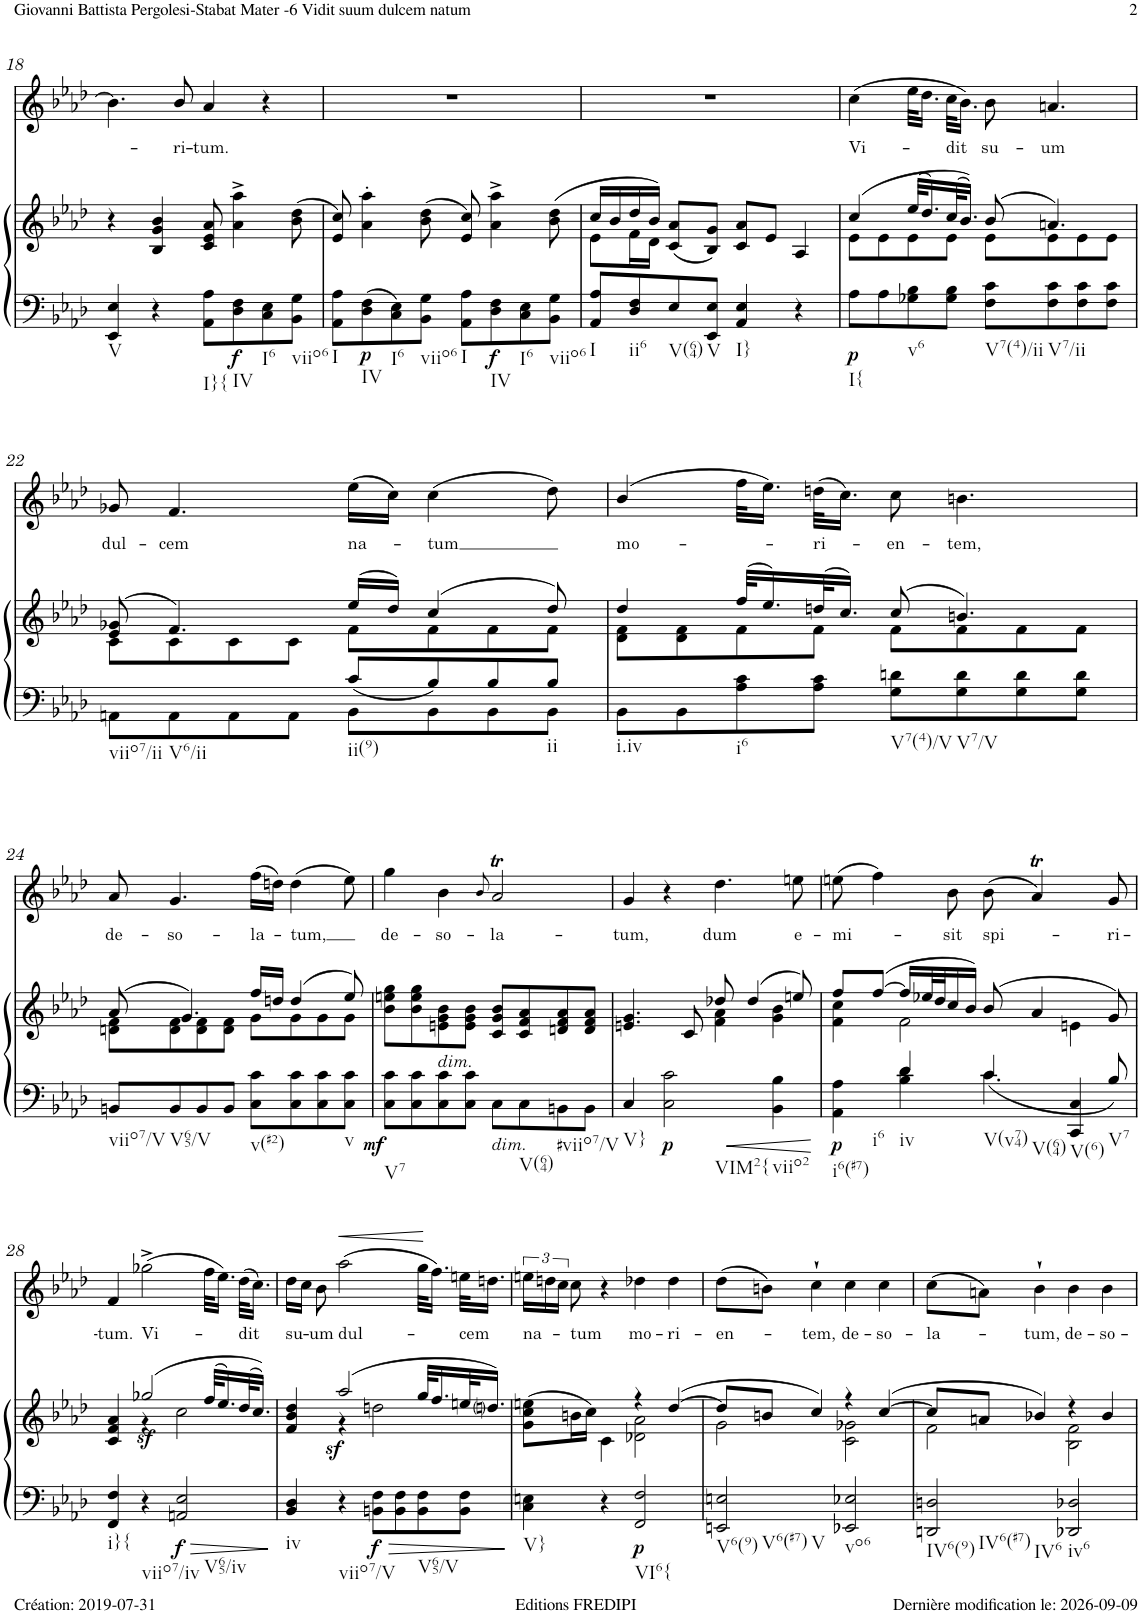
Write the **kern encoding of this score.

**kern	**kern	**dynam	**kern	**text	**dynam
*part2	*part2	*part2	*part1	*part1	*part1
*staff3	*staff2	*staff2/3	*staff1	*staff1	*staff1
*I"Violino I/II Viola Violoncello Contrabasso e organo	*	*	*I"Soprano	*	*
!!LO:PB:g=z
*clefF4	*clefG2	*	*clefG2	*	*
*k[b-e-a-d-]	*k[b-e-a-d-]	*	*k[b-e-a-d-]	*	*
*M4/4	*M4/4	*	*M4/4	*	*
*met(c)	*met(c)	*	*met(c)	*	*
=18	=18	=18	=18	=18	=18
!LO:TX:b:t=V	!	!	!	!	!
4EE-/ 4E-/	4r	.	4.b-\]	.	.
4r	4B-/ 4g/ 4b-/	.	.	.	.
!	!	!	!	!LO:LY:b	!
.	.	.	8b-/	-ri-	.
!LO:TX:b:t=I}{	!	!	!	!	!
!	!	!	!	!LO:LY:b	!
8AA-\ 8A-\L	8c/ 8e-/ 8a-/	.	4a-/	-tum.	.
!LO:TX:b:t=IV	!	!	!	!	!
!	!	!LO:DY:b=2	!	!	!
8D-\ 8F\	4a-\^ 4aa-\^	f	.	.	.
!LO:TX:b:t=I6	!	!	!	!	!
8C\ 8E-\	.	.	4r	.	.
!LO:TX:b:t=viio6	!	!	!	!	!
8BB-\ 8G\J	(>8b-\ 8dd-\	.	.	.	.
=19	=19	=19	=19	=19	=19
!LO:TX:b:t=I	!	!	!	!	!
8AA-\ 8A-\L	8e-/ 8cc/)	.	1r	.	.
!LO:TX:b:t=IV	!	!	!	!	!
!	!	!LO:DY:b=2	!	!	!
8D-\ 8F\	4a-\' 4aa-\'	p	.	.	.
!LO:TX:b:t=I6	!	!	!	!	!
8C\ 8E-\	.	.	.	.	.
!LO:TX:b:t=viio6	!	!	!	!	!
8BB-\ 8G\J	(>8b-\ 8dd-\	.	.	.	.
!LO:TX:b:t=I	!	!	!	!	!
8AA-\ 8A-\L	8e-/ 8cc/)	.	.	.	.
!LO:TX:b:t=IV	!	!	!	!	!
!	!	!LO:DY:b=2	!	!	!
8D-\ 8F\	4a-\^ 4aa-\^	f	.	.	.
!LO:TX:b:t=I6	!	!	!	!	!
8C\ 8E-\	.	.	.	.	.
!LO:TX:b:t=viio6	!	!	!	!	!
8BB-\ 8G\J	(>8b-\ 8dd-\	.	.	.	.
=20	=20	=20	=20	=20	=20
*	*^	*	*	*	*
!LO:TX:b:t=I	!	!	!	!	!	!
8AA-/ 8A-/L	16cc/LL	8e-\L	.	1r	.	.
.	16b-/	.	.	.	.	.
!LO:TX:b:t=ii6	!	!	!	!	!	!
8D-/ 8F/	16dd-/	16f\L	.	.	.	.
.	16b-/JJ)	16d-\JJ	.	.	.	.
!LO:TX:b:t=V(64)	!	!	!	!	!	!
8E-/	(<8c/ 8a-/L	2.ryy	.	.	.	.
!LO:TX:b:t=V	!	!	!	!	!	!
8EE-/ 8E-/J	8B-/ 8g/J)	.	.	.	.	.
!LO:TX:b:t=I}	!	!	!	!	!	!
4AA-/ 4E-/	8c/ 8a-/L	.	.	.	.	.
.	8e-/J	.	.	.	.	.
4r	4A-/	.	.	.	.	.
=21	=21	=21	=21	=21	=21	=21
!LO:TX:b:t=I{	!	!	!	!	!	!
!	!	!	!LO:DY:b=2	!	!LO:LY:b	!
8A-\L	(>4cc/	8e-\L	p	(>4cc\	Vi-	.
8A-\	.	8e-\	.	.	.	.
!LO:TX:b:t=v6	!	!	!	!	!	!
8G-X\ 8B-\	(32ee-/KLL	8e-\	.	32ee-\KLL	.	.
.	16.dd-/)	.	.	16.dd-\JJ	.	.
!	!	!	!	!	!LO:LY:b	!
8G-\ 8B-\J	(32cc/K	8e-\J	.	32cc\KLL	-dit	.
.	16.b-/JJ))	.	.	16.b-\JJ)	.	.
!LO:TX:b:t=V7(4)/ii	!	!	!	!	!	!
!	!	!	!	!	!LO:LY:b	!
8F\ 8c\L	(8b-/	8e-\L	.	8b-\	su-	.
!LO:TX:b:t=V7/ii	!	!	!	!	!	!
!	!	!	!	!	!LO:LY:b	!
8F\ 8c\	4.an/)	8e-\	.	4.an/	-um	.
8F\ 8c\	.	8e-\	.	.	.	.
8F\ 8c\J	.	8e-\J	.	.	.	.
!!LO:LB:g=z
=22	=22	=22	=22	=22	=22	=22
*^	*	*	*	*	*	*
!LO:TX:b:t=viio7/ii	!	!	!	!	!	!	!
!	!	!	!	!	!	!LO:LY:b	!
8AAn\L	2ryy	(>8e-/ 8g-X/	8c\L	.	8g-X/	dul-	.
!LO:TX:b:t=V6/ii	!	!	!	!	!	!	!
!	!	!	!	!	!	!LO:LY:b	!
8AA\	.	4.f/)	8c\	.	4.f/	-cem	.
8AA\	.	.	8c\	.	.	.	.
8AA\J	.	.	8c\J	.	.	.	.
!LO:TX:b:t=ii(9)	!	!	!	!	!	!	!
!	!	!	!	!	!	!LO:LY:b	!
8c/L	8BB-\L	(>16ee-/LL	8f\L	.	(>16ee-\LL	na-	.
.	.	16dd-/JJ)	.	.	16cc\JJ)	.	.
!	!	!	!	!	!	!LO:LY:b	!
8B-/	8BB-\	(>4cc/	8f\	.	(>4cc\	-tum	.
8B-/	8BB-\	.	8f\	.	.	.	.
!LO:TX:b:t=ii	!	!	!	!	!	!	!
8B-/J	8BB-\J	8dd-/)	8f\J	.	8dd-\)	.	.
=23	=23	=23	=23	=23	=23	=23	=23
!LO:TX:b:t=i.iv	!	!	!	!	!	!	!
!	!	!	!	!	!	!LO:LY:b	!
*v	*v	*	*	*	*	*	*
8BB-\L	4dd-/	8d-\ 8f\L	.	(>4b-/	mo-	.
8BB-\	.	8d-\ 8f\	.	.	.	.
!LO:TX:b:t=i6	!	!	!	!	!	!
8A-\ 8c\	(>32ff/KLL	8f\	.	32ff\KLL	.	.
.	16.ee-/)	.	.	16.ee-\JJ)	.	.
!	!	!	!	!	!LO:LY:b	!
8A-\ 8c\J	(>32ddn/K	8f\J	.	(>32ddn\KLL	-ri-	.
.	16.cc/JJ)	.	.	16.cc\JJ)	.	.
!LO:TX:b:t=V7(4)/V	!	!	!	!	!	!
!	!	!	!	!	!LO:LY:b	!
8G\ 8dn\L	(>8cc/	8f\L	.	8cc\	-en-	.
!LO:TX:b:t=V7/V	!	!	!	!	!	!
!	!	!	!	!	!LO:LY:b	!
8G\ 8d\	4.bn/)	8f\	.	4.bn\	-tem,	.
8G\ 8d\	.	8f\	.	.	.	.
8G\ 8d\J	.	8f\J	.	.	.	.
!!LO:LB:g=z
=24	=24	=24	=24	=24	=24	=24
!LO:TX:b:t=viio7/V	!	!	!	!	!	!
!	!	!	!	!	!LO:LY:b	!
8BBn/L	8dn\ 8f\L	(>8a-/	.	8a-/	de-	.
!LO:TX:b:t=V65/V	!	!	!	!	!	!
!	!	!	!	!	!LO:LY:b	!
8BB/	8d\ 8f\	4.g/)	.	4.g/	-so-	.
8BB/	8d\ 8f\	.	.	.	.	.
8BB/J	8d\ 8f\J	.	.	.	.	.
!LO:TX:b:t=v(#2)	!	!	!	!	!	!
!	!	!	!	!	!LO:LY:b	!
8C\ 8c\L	8g\L	16ff/LL	.	(>16ff\LL	-la-	.
.	.	16ddn/JJ	.	16ddn\JJ)	.	.
!	!	!	!	!	!LO:LY:b	!
8C\ 8c\	8g\	(>4dd/	.	(>4dd\	-tum,	.
8C\ 8c\	8g\	.	.	.	.	.
!LO:TX:b:t=v	!	!	!	!	!	!
8C\ 8c\J	8g\J	8ee-/)	.	8ee-\)	.	.
=25	=25	=25	=25	=25	=25	=25
!LO:TX:b:t=V7	!	!	!	!	!	!
!	!	!	!LO:DY:b=2	!	!LO:LY:b	!
*	*v	*v	*	*	*	*
8C\ 8c\L	8b-\ 8een\ 8gg\L	mf	4gg\	de-	.
8C\ 8c\	8b-\ 8ee\ 8gg\	.	.	.	.
!	!LO:TX:b:i:t=dim.	!	!	!	!
!	!	!	!	!LO:LY:b	!
8C\ 8c\	8en\ 8g\ 8b-\	.	4b-\	-so-	.
8C\ 8c\J	8e\ 8g\ 8b-\J	.	.	.	.
.	.	.	8qb-/	.	.
!LO:TX:b:i:t=dim.	!	!	!	!	!
!	!	!	!	!LO:LY:b	!
8C\L	8c/ 8g/ 8b-/L	.	2a-T/	-la-	.
!LO:TX:b:t=V(64)	!	!	!	!	!
8C\	8c/ 8f/ 8a-/	.	.	.	.
!LO:TX:b:t=#viio7/V	!	!	!	!	!
8BBn\	8dn/ 8f/ 8a-/	.	.	.	.
8BB\J	8d/ 8f/ 8a-/J	.	.	.	.
=26	=26	=26	=26	=26	=26
*	*^	*	*	*	*
!LO:TX:b:t=V}	!	!	!	!	!	!
!	!	!	!	!	!LO:LY:b	!
4C/	4.en/ 4.g/	2ryy	.	4g/	-tum,	.
!LO:TX:b:t=VIM2{	!	!	!	!	!	!
!	!	!	!LO:DY:b=2	!	!	!
2C\ 2c\	.	.	p	4r	.	.
.	8c/	.	.	.	.	.
!	!	!	!	!	!LO:LY:b	!
.	8dd-X/	4f\ 4a-\	.	4.dd-\	dum	.
.	(4dd-/	.	.	.	.	.
!LO:TX:b:t=viio2	!	!	!	!	!	!
4BB-\ 4B-\	.	4g\ 4b-\	.	.	.	.
!	!	!	!	!	!LO:LY:b	!
.	8een/)	.	.	8een\	e-	.
=27	=27	=27	=27	=27	=27	=27
*^	*	*	*	*	*	*
!LO:TX:b:t=i6(#7)	!	!	!	!	!	!	!
!LO:TX:b:t=i6	!	!	!	!	!	!	!
!	!	!	!	!LO:DY:b=2	!	!LO:LY:b	!
4AA-\ 4A-\	4ryy	8ff/L	4f\ 4cc\	p	(>8een\	-mi-	.
.	.	(>[>8ff/J	.	.	4ff\)	.	.
!LO:TX:b:t=iv	!	!	!	!	!	!	!
4B-\ 4d-\	4d-/	16ff/LL]	2f\	.	.	.	.
.	.	32ee-X/L	.	.	.	.	.
.	.	32dd-/J	.	.	.	.	.
!	!	!	!	!	!	!LO:LY:b	!
.	.	16cc/	.	.	8b-\	-sit	.
.	.	16b-/JJ)	.	.	.	.	.
!LO:TX:b:t=V(v74)	!	!	!	!	!	!	!
!LO:TX:b:t=V(64)	!	!	!	!	!	!	!
!	!LO:N:head=solid	!	!	!	!	!LO:LY:b	!
4c\	4.c/	(>8b-/	.	.	(>8b-\	spi-	.
.	.	4a-/	.	.	4a-T/)	.	.
!LO:TX:b:t=V(6)	!	!	!	!	!	!	!
!LO:TX:b:t=V7	!	!	!	!	!	!	!
4CC/ 4C/	.	.	4en\	.	.	.	.
!	!	!	!	!	!	!LO:LY:b	!
.	8B-/	8g/)	.	.	8g/	-ri-	.
!!LO:LB:g=z
=28	=28	=28	=28	=28	=28	=28	=28
!LO:TX:b:t=i}{	!	!	!	!	!	!	!
!	!	!	!	!	!	!LO:LY:b	!
*v	*v	*	*	*	*	*	*
4FF/ 4F/	4c/ 4f/ 4a-/	4ryy	.	4f/	-tum.	.
!LO:TX:b:t=viio7/iv	!	!	!	!	!	!
!	!	!	!LO:DY:b	!	!LO:LY:b	!
4r	(>2gg-X/	4r	sf	(>2gg-X^\	Vi-	.
!LO:TX:b:t=V65/iv	!	!	!	!	!	!
!	!	!	!LO:DY:b=2	!	!	!
2AAn/ 2E-/	.	2cc\	f	.	.	.
.	(32ff/KLL	.	.	32ff\KLL	.	.
.	16.ee-/)	.	.	16.ee-\JJ)	.	.
!	!	!	!	!	!LO:LY:b	!
.	(32dd-/K	.	.	(>32dd-\KLL	-dit	.
.	16.cc/JJ))	.	.	16.cc\JJ)	.	.
=29	=29	=29	=29	=29	=29	=29
!LO:TX:b:t=iv	!	!	!	!	!	!
!	!	!	!	!	!LO:LY:b	!
4BB-/ 4D-/	4f/ 4b-/ 4dd-/	4ryy	.	16dd-\LL	su-	.
.	.	.	.	16cc\JJ	.	.
!	!	!	!	!	!LO:LY:b	!
.	.	.	.	8b-\	-um	.
!LO:TX:b:t=viio7/V	!	!	!	!	!	!
!	!	!	!LO:DY:b	!	!LO:LY:b	!LO:HP:b
4r	(>2aa-/	4r	sf	(>2aa-\	dul-	<
!	!	!	!LO:DY:b=2	!	!	!
8BBn\ 8F\L	.	2ddn\	f	.	.	.
8BB\ 8F\	.	.	.	.	.	.
!LO:TX:b:t=V65/V	!	!	!	!	!	!
8BB\ 8F\	32gg/KLL	.	.	32gg\KLL	.	.
.	16.ff/	.	.	16.ff\JJ)	.	[
!	!	!	!	!	!LO:LY:b	!
8BB\ 8F\J	32een/K	.	.	32een\KLL	-cem	.
.	16.ddni/JJ)	.	.	16.ddn\JJ	.	.
=30	=30	=30	=30	=30	=30	=30
!LO:TX:b:t=V}	!	!	!	!	!	!
!	!	!	!	!	!LO:LY:b	!
4C\ 4En\	(>8g\ 8cc\ 8een\L	2ryy	.	24een\LL	na-	.
.	.	.	.	24ddn\	.	.
.	.	.	.	24cc\JJ	.	.
!	!	!	!	!	!LO:LY:b	!
.	16bn\L	.	.	8cc\	-tum	.
.	16cc\JJ)	.	.	.	.	.
4r	4c\	.	.	4r	.	.
!LO:TX:b:t=VI6{	!	!	!	!	!	!
!	!	!	!LO:DY:b=2	!	!LO:LY:b	!
2FF/ 2F/	4r	2d-X\ 2a-\	p	4dd-X\	mo-	.
!	!	!	!	!	!LO:LY:b	!
.	(>[>4dd-/	.	.	4dd-\	-ri-	.
=31	=31	=31	=31	=31	=31	=31
!LO:TX:b:t=V6(9)	!	!	!	!	!	!
!LO:TX:b:t=V6(#7)	!	!	!	!	!	!
!LO:TX:b:t=V	!	!	!	!	!	!
!	!	!	!	!	!LO:LY:b	!
2EEn/ 2En/	8dd-/L]	2g\	.	(>8dd-\L	-en-	.
.	8bn/J	.	.	8bn\J)	.	.
!	!	!	!	!	!LO:LY:b	!
.	4cc/)	.	.	4cc`\	-tem,	.
!LO:TX:b:t=vo6	!	!	!	!	!	!
!	!	!	!	!	!LO:LY:b	!
2EE-X/ 2E-X/	4r	2c\ 2g-X\	.	4cc\	de-	.
!	!	!	!	!	!LO:LY:b	!
.	([>4cc/	.	.	4cc\	-so-	.
=32	=32	=32	=32	=32	=32	=32
!LO:TX:b:t=IV6(9)	!	!	!	!	!	!
!LO:TX:b:t=IV6(#7)	!	!	!	!	!	!
!LO:TX:b:t=IV6	!	!	!	!	!	!
!	!	!	!	!	!LO:LY:b	!
2DDn/ 2Dn/	8cc/L]	2f\	.	(>8cc\L	-la-	.
.	8an/J	.	.	8an\J)	.	.
!	!	!	!	!	!LO:LY:b	!
.	4b-X/)	.	.	4b-`>\	-tum,	.
!LO:TX:b:t=iv6	!	!	!	!	!	!
!	!	!	!	!	!LO:LY:b	!
2DD-X/ 2D-X/	4r	2B-\ 2f\	.	4b-\	de-	.
!	!	!	!	!	!LO:LY:b	!
.	4b-/	.	.	4b-\	-so-	.
*	*v	*v	*	*	*	*
=	=	=	=	=	=
*-	*-	*-	*-	*-	*-
